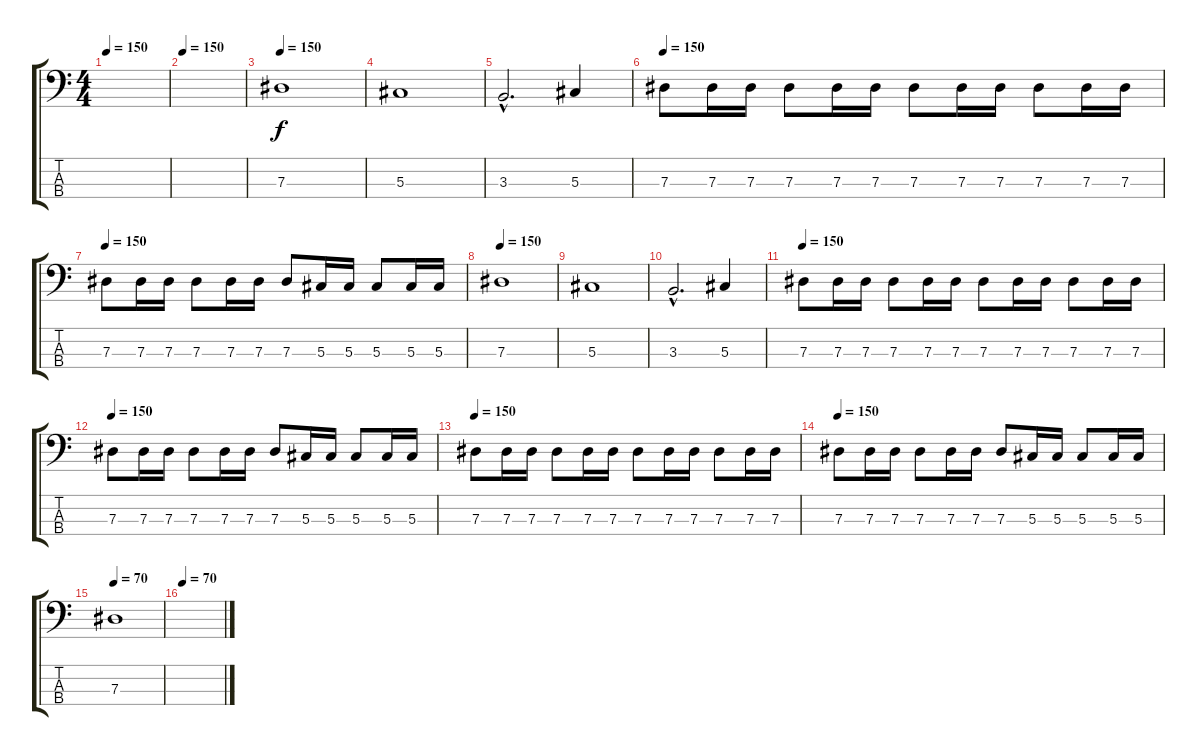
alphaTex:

\track "" {instrument electricbasspick}
\staff {score tabs}
\tuning (Gb2 Db2 Ab1 Eb1) {hide}
\ts (4 4)
\tempo 150
\clef f4
\ks c
|
\tempo 150
|
\tempo 150
7.3.1 |
5.3.1 |
3.3{hac}.2{d} 5.3.4 |
\tempo 150
7.3.8 7.3.16 7.3.16 7.3.8 7.3.16 7.3.16 7.3.8 7.3.16 7.3.16 7.3.8 7.3.16 7.3.16 |
\tempo 150
7.3.8 7.3.16 7.3.16 7.3.8 7.3.16 7.3.16 7.3.8 5.3.16 5.3.16 5.3.8 5.3.16 5.3.16 |
\tempo 150
7.3.1 |
5.3.1 |
3.3{hac}.2{d} 5.3.4 |
\tempo 150
7.3.8 7.3.16 7.3.16 7.3.8 7.3.16 7.3.16 7.3.8 7.3.16 7.3.16 7.3.8 7.3.16 7.3.16 |
\tempo 150
7.3.8 7.3.16 7.3.16 7.3.8 7.3.16 7.3.16 7.3.8 5.3.16 5.3.16 5.3.8 5.3.16 5.3.16 |
\tempo 150
7.3.8 7.3.16 7.3.16 7.3.8 7.3.16 7.3.16 7.3.8 7.3.16 7.3.16 7.3.8 7.3.16 7.3.16 |
\tempo 150
7.3.8 7.3.16 7.3.16 7.3.8 7.3.16 7.3.16 7.3.8 5.3.16 5.3.16 5.3.8 5.3.16 5.3.16 |
\tempo 70
7.3.1 |
\tempo 70
